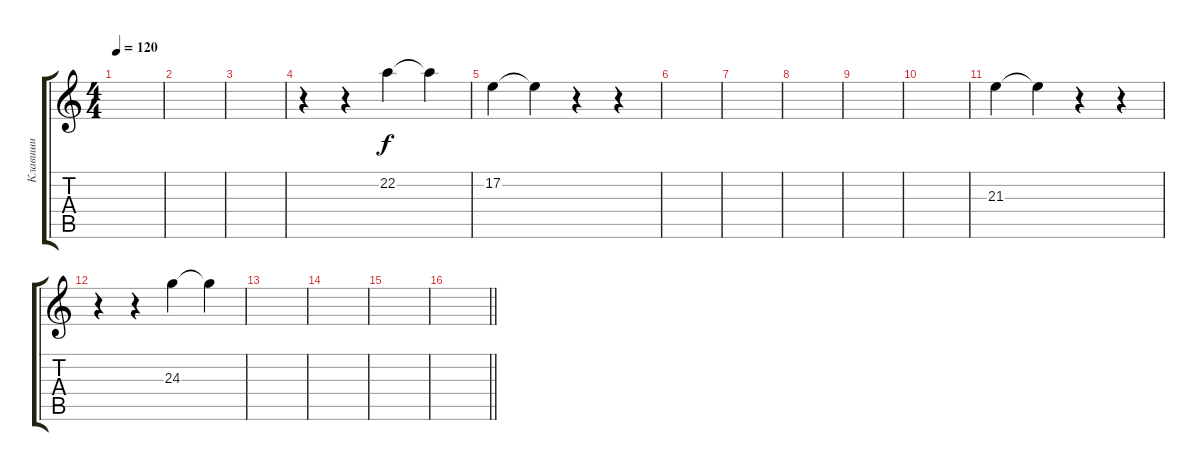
\track ("Клавиши" "Клавиши") {instrument brightacousticpiano}
\staff {score tabs}
\tuning (E4 B3 G3 D3 A2 E2) {hide}
\ts (4 4)
\tempo 120
\clef g2
\ks c
|
|
|
r.4 r.4 22.2.4 22.2{t}.4 |
17.2.4 17.2{t}.4 r.4 r.4 |
|
|
|
|
|
21.3.4 21.3{t}.4 r.4 r.4 |
r.4 r.4 24.3.4 24.3{t}.4 |
|
|
|
\barLineRight lightlight
